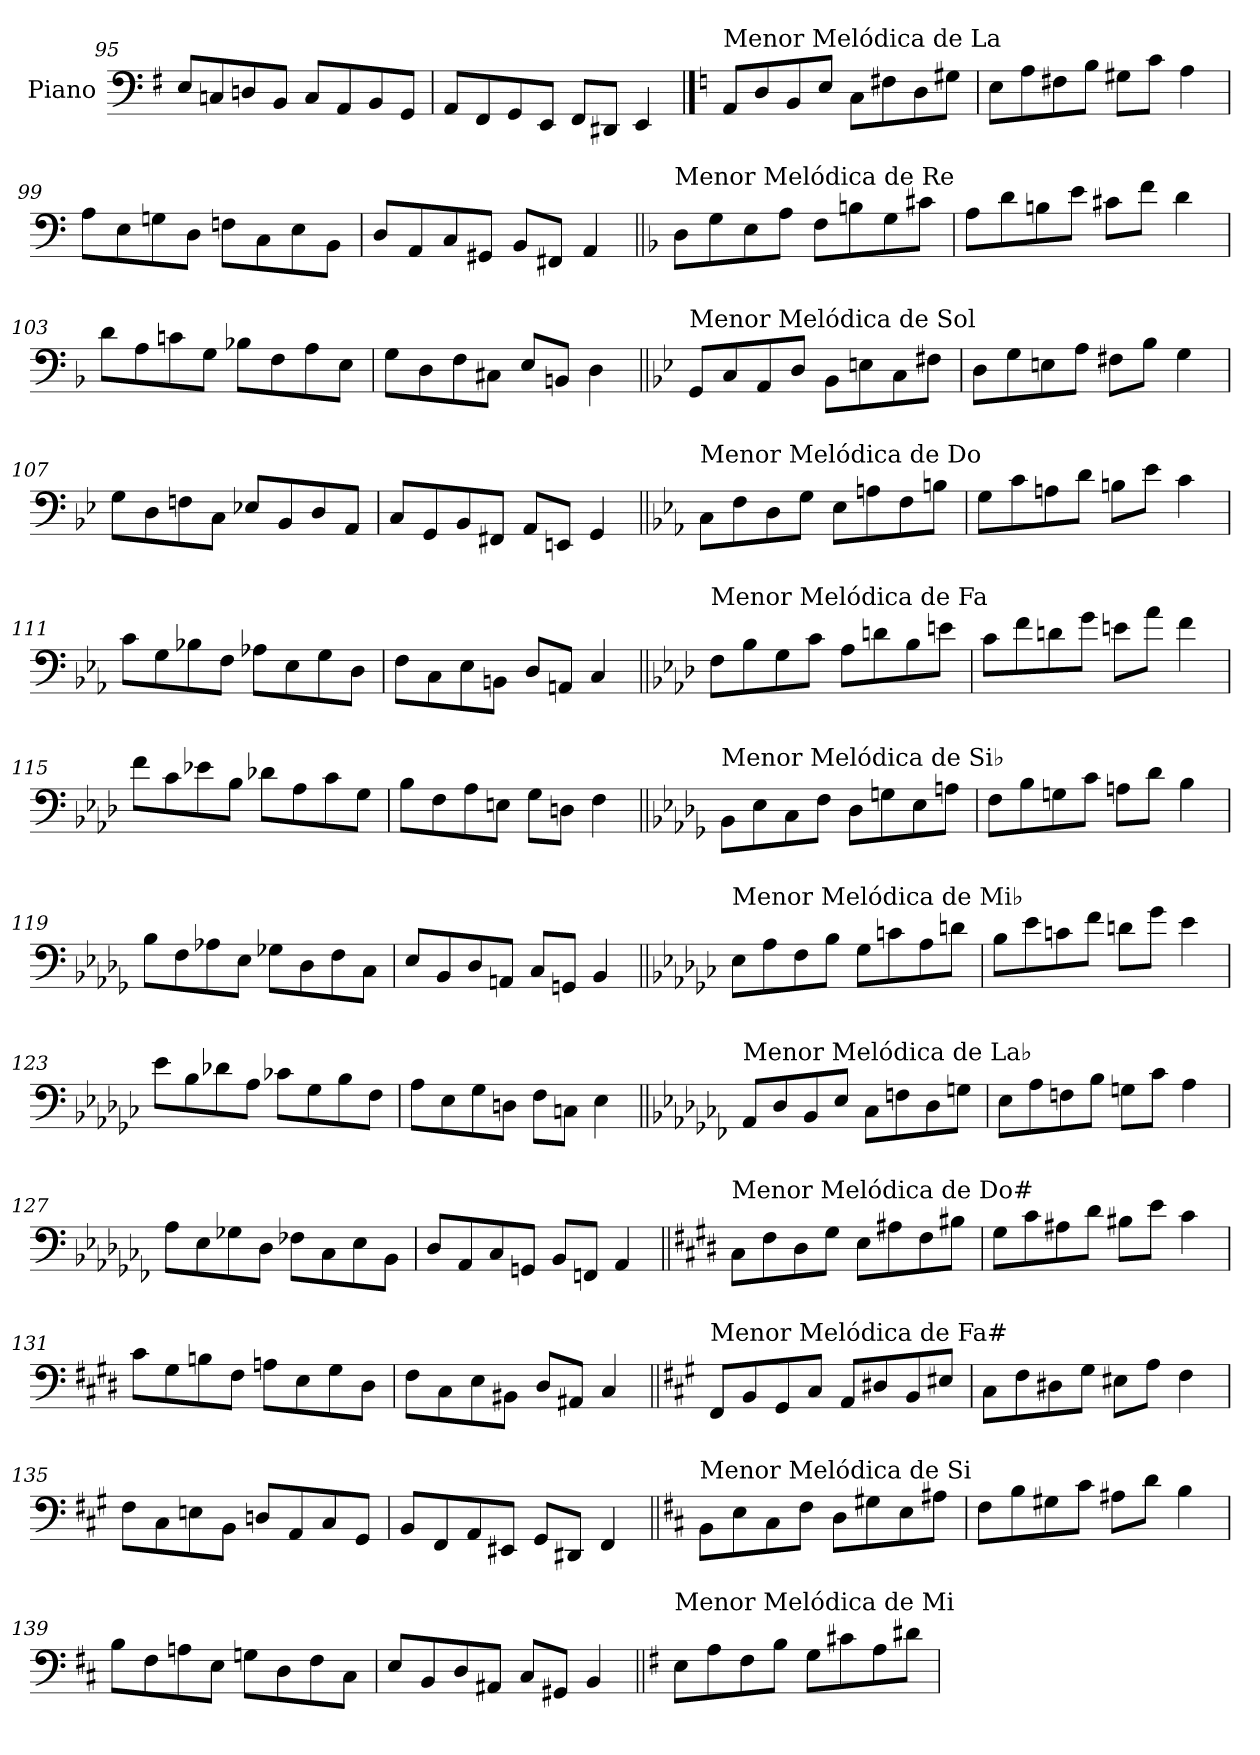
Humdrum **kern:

**kern
*part1
*staff1
*I"Piano
*I'Pno.
*clefF4
*k[f#]
=95
8E/L
8Cn/
8Dn/
8BB/J
8C/L
8AA/
8BB/
8GG/J
=96
8AA/L
8FF#/
8GG/
8EE/J
8FF#/L
8DD#X/J
4EE/
!!LO:PB:g=z
==97
*k[]
!LO:TX:a:t=Menor Melódica de La
8AA/L
8D/
8BB/
8E/J
8C\L
8F#X\
8D\
8G#X\J
=98
8E\L
8A\
8F#X\
8B\J
8G#X\L
8c\J
4A\
=99
8A\L
8E\
8Gn\
8D\J
8Fn\L
8C\
8E\
8BB\J
=100
8D/L
8AA/
8C/
8GG#X/J
8BB/L
8FF#X/J
4AA/
!!LO:LB:g=z
=101||
*k[b-]
!LO:TX:a:t=Menor Melódica de Re
8D\L
8G\
8E\
8A\J
8F\L
8Bn\
8G\
8c#X\J
=102
8A\L
8d\
8Bn\
8e\J
8c#X\L
8f\J
4d\
=103
8d\L
8A\
8cn\
8G\J
8B-X\L
8F\
8A\
8E\J
=104
8G\L
8D\
8F\
8C#X\J
8E/L
8BBn/J
4D\
!!LO:LB:g=z
=105||
*k[b-e-]
!LO:TX:a:t=Menor Melódica de Sol
8GG/L
8C/
8AA/
8D/J
8BB-\L
8En\
8C\
8F#X\J
=106
8D\L
8G\
8En\
8A\J
8F#X\L
8B-\J
4G\
=107
8G\L
8D\
8Fn\
8C\J
8E-X/L
8BB-/
8D/
8AA/J
=108
8C/L
8GG/
8BB-/
8FF#X/J
8AA/L
8EEn/J
4GG/
!!LO:LB:g=z
=109||
*k[b-e-a-]
!LO:TX:a:t=Menor Melódica de Do
8C\L
8F\
8D\
8G\J
8E-\L
8An\
8F\
8Bn\J
=110
8G\L
8c\
8An\
8d\J
8Bn\L
8e-\J
4c\
=111
8c\L
8G\
8B-X\
8F\J
8A-X\L
8E-\
8G\
8D\J
=112
8F\L
8C\
8E-\
8BBn\J
8D/L
8AAn/J
4C/
!!LO:LB:g=z
=113||
*k[b-e-a-d-]
!LO:TX:a:t=Menor Melódica de Fa
8F\L
8B-\
8G\
8c\J
8A-\L
8dn\
8B-\
8en\J
=114
8c\L
8f\
8dn\
8g\J
8en\L
8a-\J
4f\
=115
8f\L
8c\
8e-X\
8B-\J
8d-X\L
8A-\
8c\
8G\J
=116
8B-\L
8F\
8A-\
8En\J
8G\L
8Dn\J
4F\
!!LO:LB:g=z
=117||
*k[b-e-a-d-g-]
!LO:TX:a:t=Menor Melódica de Si♭
8BB-\L
8E-\
8C\
8F\J
8D-\L
8Gn\
8E-\
8An\J
=118
8F\L
8B-\
8Gn\
8c\J
8An\L
8d-\J
4B-\
=119
8B-\L
8F\
8A-X\
8E-\J
8G-X\L
8D-\
8F\
8C\J
=120
8E-/L
8BB-/
8D-/
8AAn/J
8C/L
8GGn/J
4BB-/
!!LO:LB:g=z
=121||
*k[b-e-a-d-g-c-]
!LO:TX:a:t=Menor Melódica de Mi♭
8E-\L
8A-\
8F\
8B-\J
8G-\L
8cn\
8A-\
8dn\J
=122
8B-\L
8e-\
8cn\
8f\J
8dn\L
8g-\J
4e-\
=123
8e-\L
8B-\
8d-X\
8A-\J
8c-X\L
8G-\
8B-\
8F\J
=124
8A-\L
8E-\
8G-\
8Dn\J
8F\L
8Cn\J
4E-\
!!LO:LB:g=z
=125||
*k[b-e-a-d-g-c-f-]
!LO:TX:a:t=Menor Melódica de La♭
8AA-/L
8D-/
8BB-/
8E-/J
8C-\L
8Fn\
8D-\
8Gn\J
=126
8E-\L
8A-\
8Fn\
8B-\J
8Gn\L
8c-\J
4A-\
=127
8A-\L
8E-\
8G-X\
8D-\J
8F-X\L
8C-\
8E-\
8BB-\J
=128
8D-/L
8AA-/
8C-/
8GGn/J
8BB-/L
8FFn/J
4AA-/
!!LO:LB:g=z
=129||
*k[f#c#g#d#]
!LO:TX:a:t=Menor Melódica de Do#
8C#\L
8F#\
8D#\
8G#\J
8E\L
8A#X\
8F#\
8B#X\J
=130
8G#\L
8c#\
8A#X\
8d#\J
8B#X\L
8e\J
4c#\
=131
8c#\L
8G#\
8Bn\
8F#\J
8An\L
8E\
8G#\
8D#\J
=132
8F#\L
8C#\
8E\
8BB#X\J
8D#/L
8AA#X/J
4C#/
!!LO:LB:g=z
=133||
*k[f#c#g#]
!LO:TX:a:t=Menor Melódica de Fa#
8FF#/L
8BB/
8GG#/
8C#/J
8AA/L
8D#X/
8BB/
8E#X/J
=134
8C#\L
8F#\
8D#X\
8G#\J
8E#X\L
8A\J
4F#\
=135
8F#\L
8C#\
8En\
8BB\J
8Dn/L
8AA/
8C#/
8GG#/J
=136
8BB/L
8FF#/
8AA/
8EE#X/J
8GG#/L
8DD#X/J
4FF#/
!!LO:LB:g=z
=137||
*k[f#c#]
!LO:TX:a:t=Menor Melódica de Si
8BB\L
8E\
8C#\
8F#\J
8D\L
8G#X\
8E\
8A#X\J
=138
8F#\L
8B\
8G#X\
8c#\J
8A#X\L
8d\J
4B\
=139
8B\L
8F#\
8An\
8E\J
8Gn\L
8D\
8F#\
8C#\J
=140
8E/L
8BB/
8D/
8AA#X/J
8C#/L
8GG#X/J
4BB/
!!LO:LB:g=z
=141||
*k[f#]
!LO:TX:a:t=Menor Melódica de Mi
8E\L
8A\
8F#\
8B\J
8G\L
8c#X\
8A\
8d#X\J
=
*-
